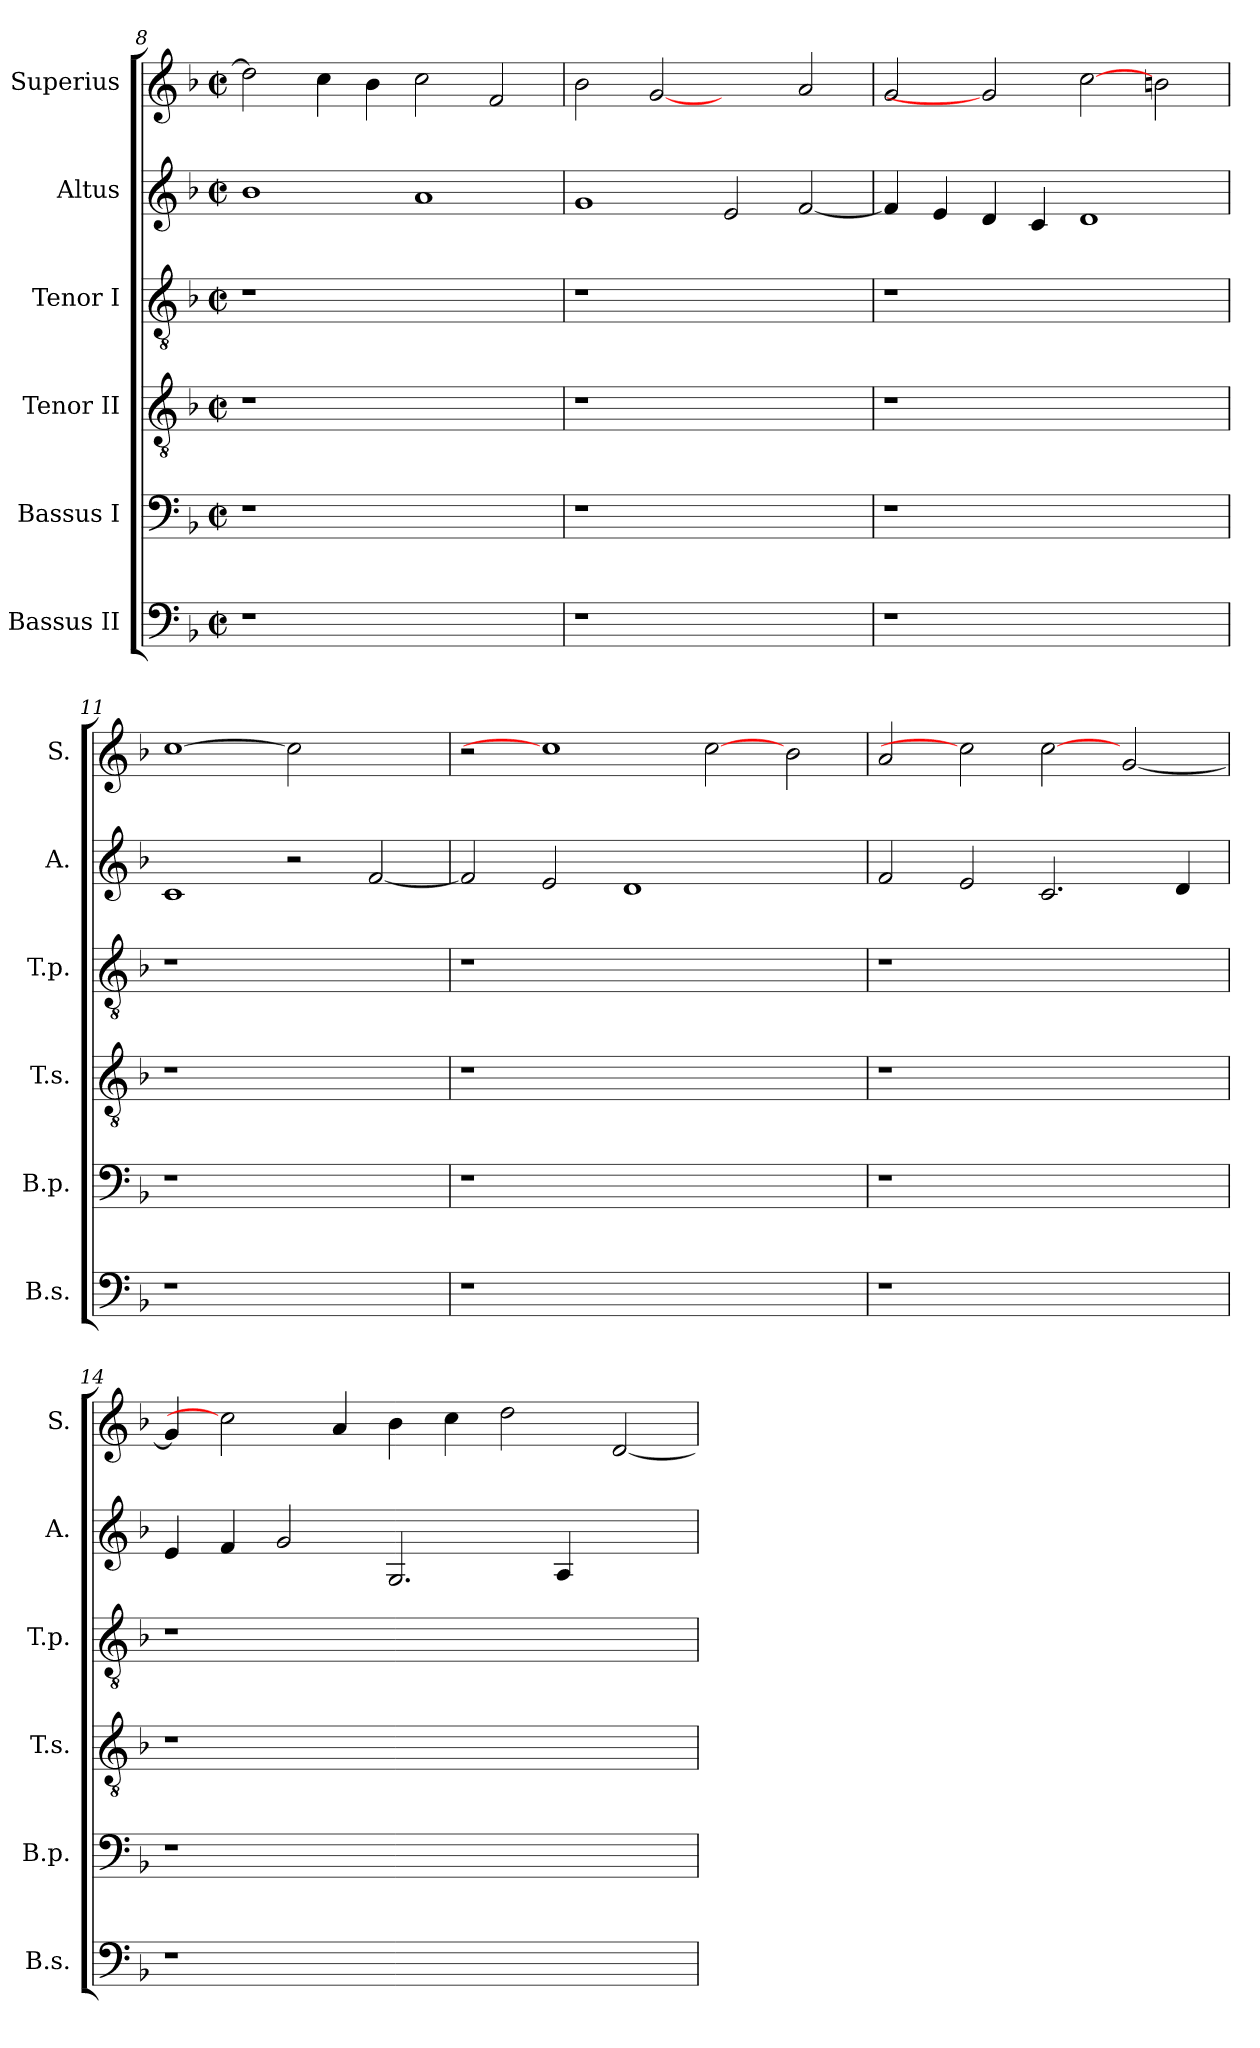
**kern	**kern	**kern	**kern	**kern	**kern
*part6	*part5	*part4	*part3	*part2	*part1
*staff6	*staff5	*staff4	*staff3	*staff2	*staff1
*I"Bassus II	*I"Bassus I	*I"Tenor II	*I"Tenor I	*I"Altus	*I"Superius
*I'B.s.	*I'B.p.	*I'T.s.	*I'T.p.	*I'A.	*I'S.
*clefF4	*clefF4	*clefGv2	*clefGv2	*clefG2	*clefG2
*	*	*ITrd7c12	*ITrd7c12	*	*
*k[b-]	*k[b-]	*k[b-]	*k[b-]	*k[b-]	*k[b-]
*F:	*F:	*F:	*F:	*F:	*F:
*M2/2	*M2/2	*M2/2	*M2/2	*M2/2	*M2/2
*met(c|)	*met(c|)	*met(c|)	*met(c|)	*met(c|)	*met(c|)
=8	=8	=8	=8	=8	=8
!LO:N:vis=1	!LO:N:vis=1	!LO:N:vis=1	!LO:N:vis=1	!	!
1r	1r	1r	1r	1b-i	2ddi\]
.	.	.	.	.	4cci\
.	.	.	.	.	4b-i\
1ryy	1ryy	1ryy	1ryy	1ai	2cci\
.	.	.	.	.	2fi/
=9	=9	=9	=9	=9	=9
!LO:N:vis=1	!LO:N:vis=1	!LO:N:vis=1	!LO:N:vis=1	!	!
1r	1r	1r	1r	1gi	2b-i\
.	.	.	.	.	[2gi
1ryy	1ryy	1ryy	1ryy	2ei/	2ryy
.	.	.	.	[<2fi/	2ai/
=10	=10	=10	=10	=10	=10
!LO:N:vis=1	!LO:N:vis=1	!LO:N:vis=1	!LO:N:vis=1	!	!
1r	1r	1r	1r	4fi/]	2gi/
.	.	.	.	4ei/	.
.	.	.	.	4di/	2gi]
.	.	.	.	4ci/	.
1ryy	1ryy	1ryy	1ryy	1di	[2cci
.	.	.	.	.	2bni\
=11	=11	=11	=11	=11	=11
!LO:N:vis=1	!LO:N:vis=1	!LO:N:vis=1	!LO:N:vis=1	!	!
1r	1r	1r	1r	1ci	[1cci
1ryy	1ryy	1ryy	1ryy	2r	2cci]
.	.	.	.	[<2fi/	2ryy
!!LO:PB:g=z
=12	=12	=12	=12	=12	=12
!LO:N:vis=1	!LO:N:vis=1	!LO:N:vis=1	!LO:N:vis=1	!	!
1r	1r	1r	1r	2fi/]	2r
.	.	.	.	2ei/	1cci]
1.ryy	1.ryy	1.ryy	1.ryy	1di	.
.	.	.	.	.	[2cci
.	.	.	.	2ryy	2b-i\
=13	=13	=13	=13	=13	=13
!LO:N:vis=1	!LO:N:vis=1	!LO:N:vis=1	!LO:N:vis=1	!	!
1r	1r	1r	1r	2fi/	2ai/
.	.	.	.	2ei/	2cci]
1ryy	1ryy	1ryy	1ryy	2.ci/	[2cci
.	.	.	.	.	[<2gi/
.	.	.	.	4di/	.
=14	=14	=14	=14	=14	=14
!LO:N:vis=1	!LO:N:vis=1	!LO:N:vis=1	!LO:N:vis=1	!	!
1r	1r	1r	1r	4ei/	4gi/]
.	.	.	.	4fi/	2cci]
.	.	.	.	2gi/	.
.	.	.	.	.	4ai/
1.ryy	1.ryy	1.ryy	1.ryy	2.Gi/	4b-i\
.	.	.	.	.	4cci\
.	.	.	.	.	2ddi\
.	.	.	.	4Ai/	.
.	.	.	.	2ryy	[<2di/
=	=	=	=	=	=
*-	*-	*-	*-	*-	*-
